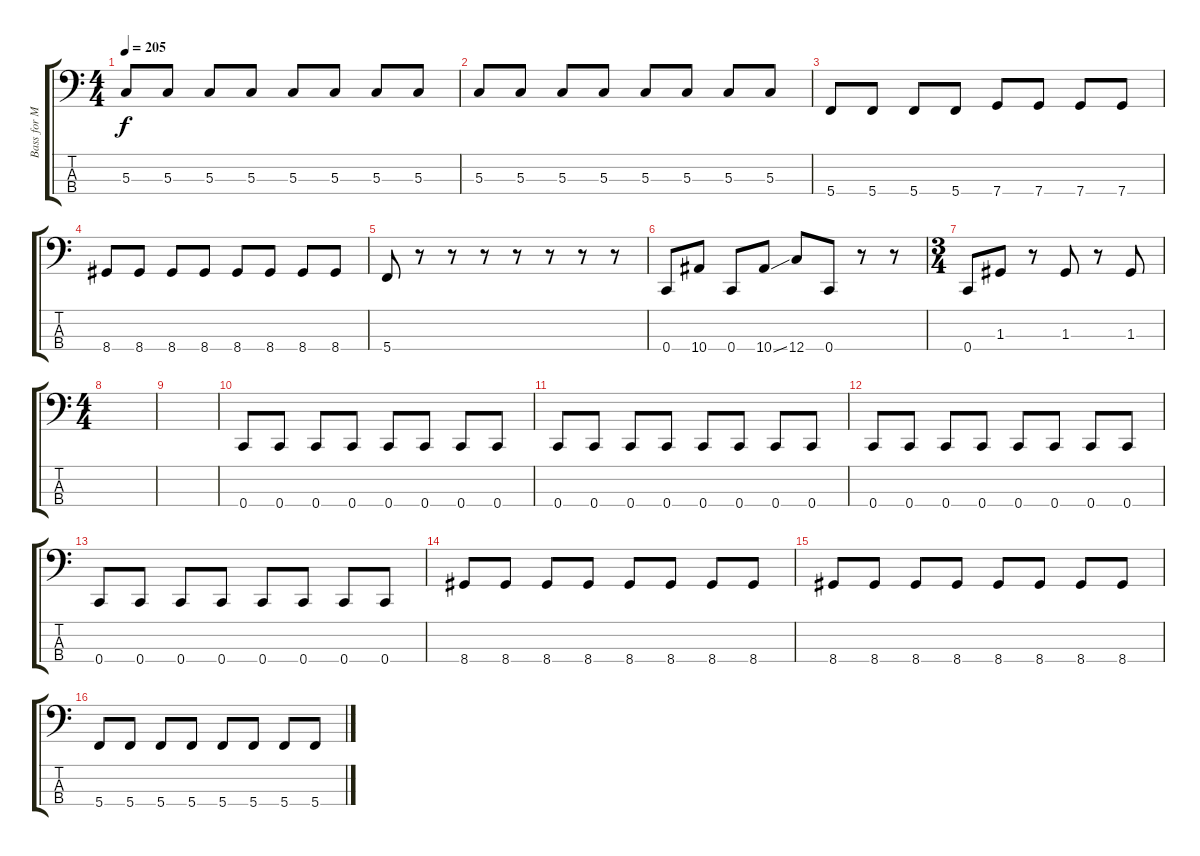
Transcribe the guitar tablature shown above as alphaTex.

\track ("Bass for Me" "Bass for M") {instrument acousticguitarsteel}
\staff {score tabs}
\tuning (F2 C2 G1 C1) {hide}
\ts (4 4)
\tempo 205
\clef f4
\ks c
5.3.8{dy f} 5.3.8 5.3.8 5.3.8 5.3.8 5.3.8 5.3.8 5.3.8 |
5.3.8 5.3.8 5.3.8 5.3.8 5.3.8 5.3.8 5.3.8 5.3.8 |
5.4.8 5.4.8 5.4.8 5.4.8 7.4.8 7.4.8 7.4.8 7.4.8 |
8.4.8 8.4.8 8.4.8 8.4.8 8.4.8 8.4.8 8.4.8 8.4.8 |
5.4.8 r.8 r.8 r.8 r.8 r.8 r.8 r.8 |
0.4.8 10.4.8 0.4.8 10.4{ss}.8 12.4.8 0.4.8 r.8 r.8 |
\ts (3 4)
0.4.8 1.3.8 r.8 1.3.8 r.8 1.3.8 |
\ts (4 4)
|
|
0.4.8 0.4.8 0.4.8 0.4.8 0.4.8 0.4.8 0.4.8 0.4.8 |
0.4.8 0.4.8 0.4.8 0.4.8 0.4.8 0.4.8 0.4.8 0.4.8 |
0.4.8 0.4.8 0.4.8 0.4.8 0.4.8 0.4.8 0.4.8 0.4.8 |
0.4.8 0.4.8 0.4.8 0.4.8 0.4.8 0.4.8 0.4.8 0.4.8 |
8.4.8 8.4.8 8.4.8 8.4.8 8.4.8 8.4.8 8.4.8 8.4.8 |
8.4.8 8.4.8 8.4.8 8.4.8 8.4.8 8.4.8 8.4.8 8.4.8 |
5.4.8 5.4.8 5.4.8 5.4.8 5.4.8 5.4.8 5.4.8 5.4.8
